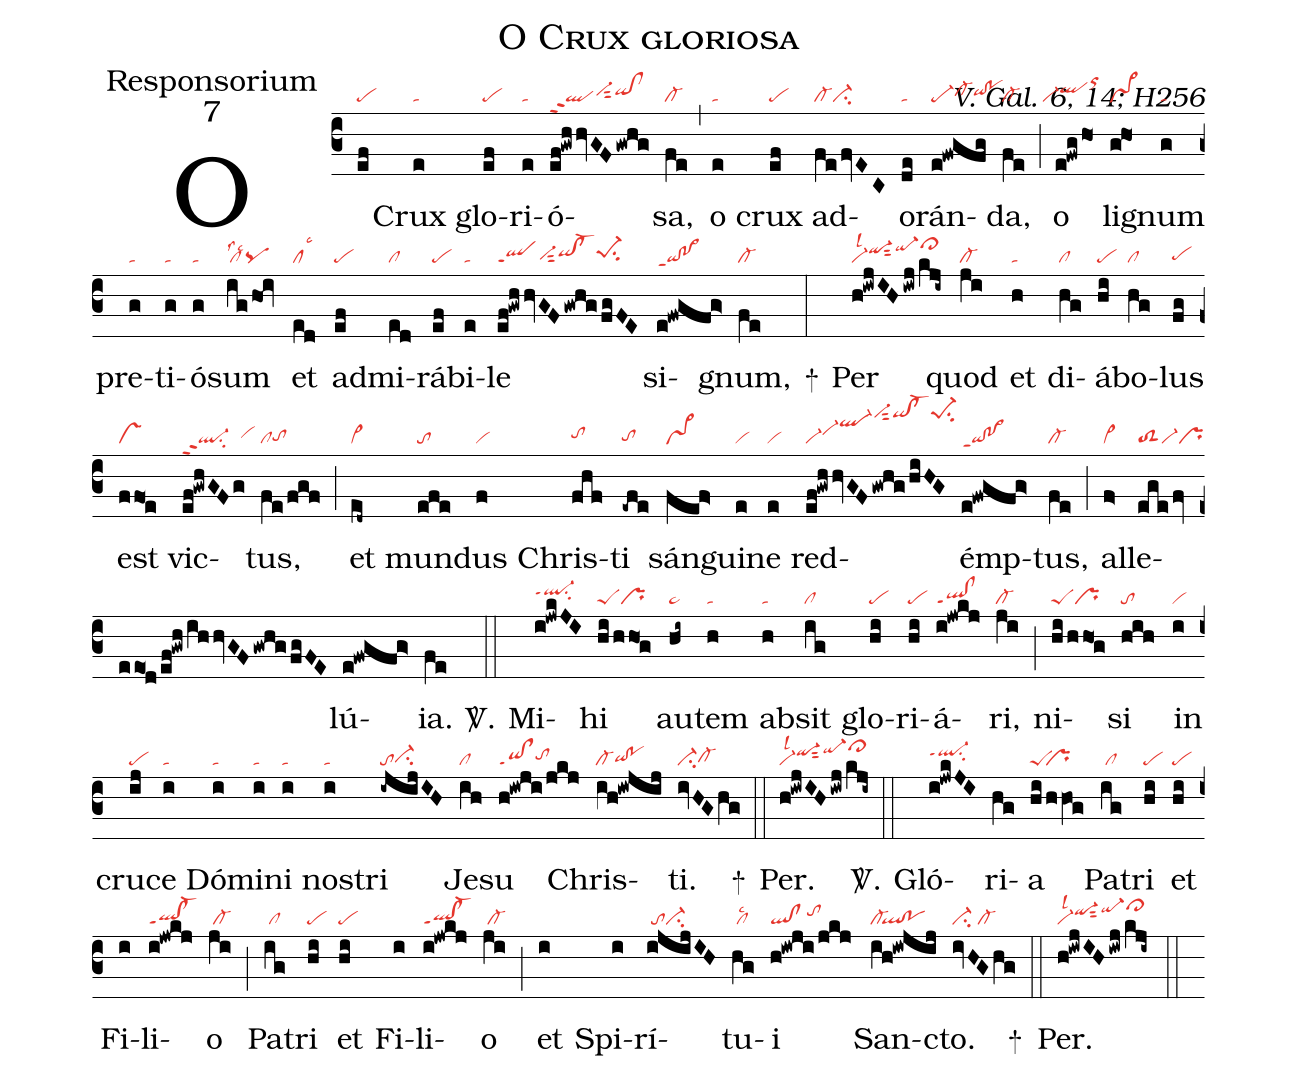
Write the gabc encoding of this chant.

name:O Crux gloriosa;
office-part:Responsorium;
mode:7;
commentary:V. Gal. 6, 14; H256;
nabc-lines:1;
%%
(c3)
O(ef|pe) Crux(e|ta) glo(ef|pe)ri(e|ta)ó(ef!gwhhvGFgwhg|qlppt2vi-hhsut2qihh!clhh)sa,(fe|cl-) (,)
o(e|ta) crux(ef|pe) ad(fefvEC|cl-ci-)o(de|ta)rán(e!fwgfg|pe-cl-hhqihh!pohh)da,(fe|cl-) (;)
o(e!fwg/ho1|```vi-qlhiorhl) li(g!ho1|vs>)gnum(g|ta) pre(g|ta)ti(g|ta)ó(g|ta)sum(ig/hOi|cllss2lsc2pq) et(ed|cllsc3) ad(ef|pe)mi(ed|cl)rá(ef|pe)bi(e|ta)le(ef!gwhhvGFgwhg/fgFE|qlppt1vi-hgsut2qihh!cl-hhpe-1hhsu2) si(e!fwgfg>|qi!po>ppt1)gnum,(fe|cl-) +(:)
Per(h!iwjIHiwj/kji~|vi-lsl2qi-hisut2qi-hjcl>hk) quod(ji|cl-) et(h|ta) di(hg|cl)á(hi|pe)bo(hg|cl)lus(fg|pehg) est(ffo1e|vs) vic(ef!gwhGFg|ql-ppt2su2vihh)tus,(fe/fgf|cltohg) (;)
et(ed~|vi>) mun(efe|to)dus(f|vi) Chris(fhf|tohh)ti(-efe|tohg) sán(fef>|vs>)gui(e|vi)ne(e|vi) red(ef!gwhhvGFgwhg/hiHG|vi-vi-hiql-hlvi-hpsut2qihp!cl-hppe-1hpsu2)émp(e!fwgfg>|qi!po>ppt1)tus,(fe|cl-) (;)
al(f>|vi>)le(egefveeo1d/ef!gwh/ihhvGFgwhg/fgFE|toS2vi-pr)lú(e!fwgfg>)ia.(fe) <sp>V/</sp>.(::)
Mi(i!jwkJI|ql-hippt1su2)hi(hi/hho1g|peSpr) au(hi~|ta>)tem(h|ta) ab(h|ta)sit(ig|cl) glo(hi|pe)ri(hi|pe)á(i!jwkj|ql!clppt1)ri,(ji|cl-) (;)
ni(hi/hho1g|peSpr)si(hih|to) in(i|vi) cru(ij|pe)ce(i|ta) Dó(i|ta)mi(i|ta)ni(i|ta) nos(i|ta)tri(-ijijIH|toci-hg) Je(ih|cl)su(h!iwji/jkj|qi!clppt1tohh) Chris(ih!iwjij|cl-qihg!pohg)ti.(ivHGhg|ci-cl-hg) +(::)
Per.(h!iwjIHiwj/kji~|vi-lsl2qi-hisut2qi-hjcl>hk) <sp>V/</sp>.(::)
Gló(i!jwkJI|ql-hippt1su2)ri(hg)a(hi/hhVO!g|peS``pr)
Pa(ig|/cl)tri(hi|pe) et(hi|pe) Fi(i)li(i!jwkj|ql!cl-ppt1)o(ji|/cl-) (;)
Pa(ig|/cl)tri(hi|pe) et(hi|pe) Fi(i)li(i!jwkj|ql!cl-ppt1)o(ji|/cl-) (;)
et(i) Spi(i)rí(i!@jijIH|/toci-)tu(hg|/cllsc2)i(h!iwji/jkj|ql!cl/tohi)
San(ih!iw!@jij|cl-``ql!po)cto.(ivHGhg|ci-/cl-) +(::)
Per.(h!iwjIHiwj/kji~|vi-lsl2qi-hisut2qi-hjcl>hk) (::)
